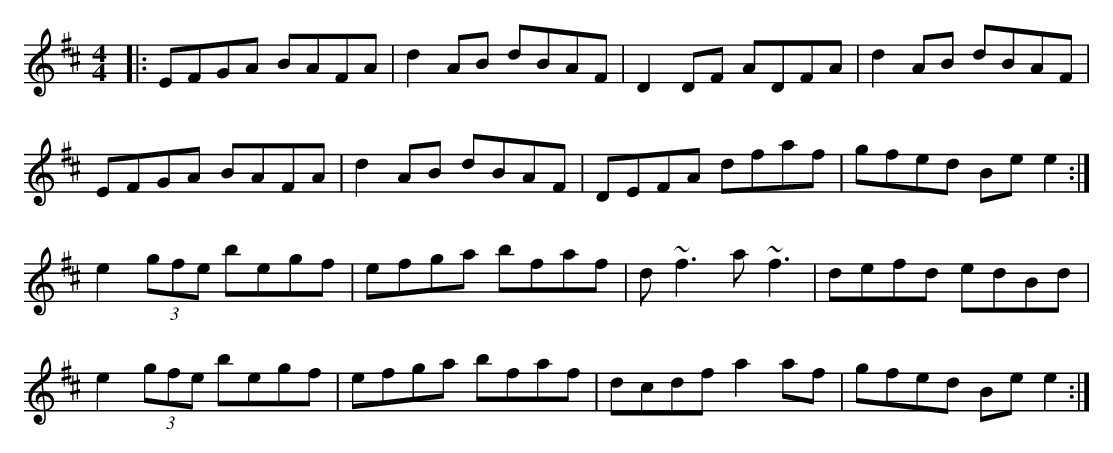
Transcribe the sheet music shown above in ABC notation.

X:1
M:4/4
K:Edor
|:EFGA BAFA|d2 AB dBAF|D2 DF ADFA|d2 AB dBAF|
EFGA BAFA|d2 AB dBAF|DEFA dfaf|gfed Be e2:|
e2(3gfe begf|efga bfaf|d ~f3 a ~f3|defd edBd|
e2(3gfe begf|efga bfaf|dcdf a2 af|gfed Be e2:|
